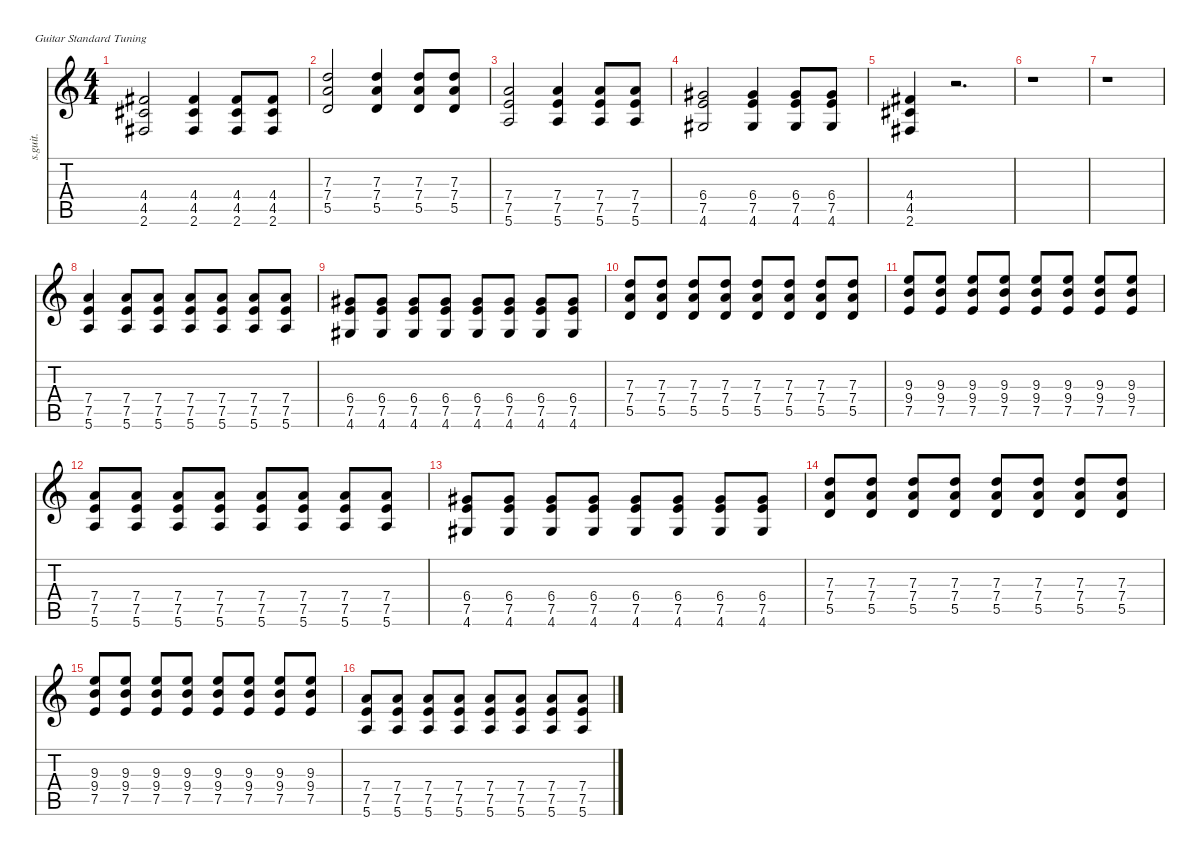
\defaultSystemsLayout 4
\hideDynamics
\bracketExtendMode nobrackets
\track ("" "s.guit.") {instrument distortionguitar}
\staff {score tabs}
\tuning (E4 B3 G3 D3 A2 E2)
\ts (4 4)
\tempo (190 hide)
\clef g2
\ks c
(4.4{acc #} 4.5{acc #} 2.6{acc #}).2{dy f} (4.4{acc #} 4.5{acc #} 2.6{acc #}).4 (4.4{acc #} 4.5{acc #} 2.6{acc #}).8 (4.4{acc #} 4.5{acc #} 2.6{acc #}).8 |
(7.3 7.4 5.5).2 (7.3 7.4 5.5).4 (7.3 7.4 5.5).8 (7.3 7.4 5.5).8 |
(7.4 7.5 5.6).2 (7.4 7.5 5.6).4 (7.4 7.5 5.6).8 (7.4 7.5 5.6).8 |
(6.4{acc #} 7.5 4.6{acc #}).2 (6.4{acc #} 7.5 4.6{acc #}).4 (6.4{acc #} 7.5 4.6{acc #}).8 (6.4{acc #} 7.5 4.6{acc #}).8 |
(4.4{acc #} 4.5{acc #} 2.6{acc #}).4 r.2{d} |
r.1 |
r.1 |
(7.4 7.5 5.6).4 (7.4 7.5 5.6).8 (7.4 7.5 5.6).8 (7.4 7.5 5.6).8 (7.4 7.5 5.6).8 (7.4 7.5 5.6).8 (7.4 7.5 5.6).8 |
(6.4{acc #} 7.5 4.6{acc #}).8 (6.4{acc #} 7.5 4.6{acc #}).8 (6.4{acc #} 7.5 4.6{acc #}).8 (6.4{acc #} 7.5 4.6{acc #}).8 (6.4{acc #} 7.5 4.6{acc #}).8 (6.4{acc #} 7.5 4.6{acc #}).8 (6.4{acc #} 7.5 4.6{acc #}).8 (6.4{acc #} 7.5 4.6{acc #}).8 |
(7.3 7.4 5.5).8 (7.3 7.4 5.5).8 (7.3 7.4 5.5).8 (7.3 7.4 5.5).8 (7.3 7.4 5.5).8 (7.3 7.4 5.5).8 (7.3 7.4 5.5).8 (7.3 7.4 5.5).8 |
(9.3 9.4 7.5).8 (9.3 9.4 7.5).8 (9.3 9.4 7.5).8 (9.3 9.4 7.5).8 (9.3 9.4 7.5).8 (9.3 9.4 7.5).8 (9.3 9.4 7.5).8 (9.3 9.4 7.5).8 |
(7.4 7.5 5.6).8 (7.4 7.5 5.6).8 (7.4 7.5 5.6).8 (7.4 7.5 5.6).8 (7.4 7.5 5.6).8 (7.4 7.5 5.6).8 (7.4 7.5 5.6).8 (7.4 7.5 5.6).8 |
(6.4{acc #} 7.5 4.6{acc #}).8 (6.4{acc #} 7.5 4.6{acc #}).8 (6.4{acc #} 7.5 4.6{acc #}).8 (6.4{acc #} 7.5 4.6{acc #}).8 (6.4{acc #} 7.5 4.6{acc #}).8 (6.4{acc #} 7.5 4.6{acc #}).8 (6.4{acc #} 7.5 4.6{acc #}).8 (6.4{acc #} 7.5 4.6{acc #}).8 |
(7.3 7.4 5.5).8 (7.3 7.4 5.5).8 (7.3 7.4 5.5).8 (7.3 7.4 5.5).8 (7.3 7.4 5.5).8 (7.3 7.4 5.5).8 (7.3 7.4 5.5).8 (7.3 7.4 5.5).8 |
(9.3 9.4 7.5).8 (9.3 9.4 7.5).8 (9.3 9.4 7.5).8 (9.3 9.4 7.5).8 (9.3 9.4 7.5).8 (9.3 9.4 7.5).8 (9.3 9.4 7.5).8 (9.3 9.4 7.5).8 |
(7.4 7.5 5.6).8 (7.4 7.5 5.6).8 (7.4 7.5 5.6).8 (7.4 7.5 5.6).8 (7.4 7.5 5.6).8 (7.4 7.5 5.6).8 (7.4 7.5 5.6).8 (7.4 7.5 5.6).8
